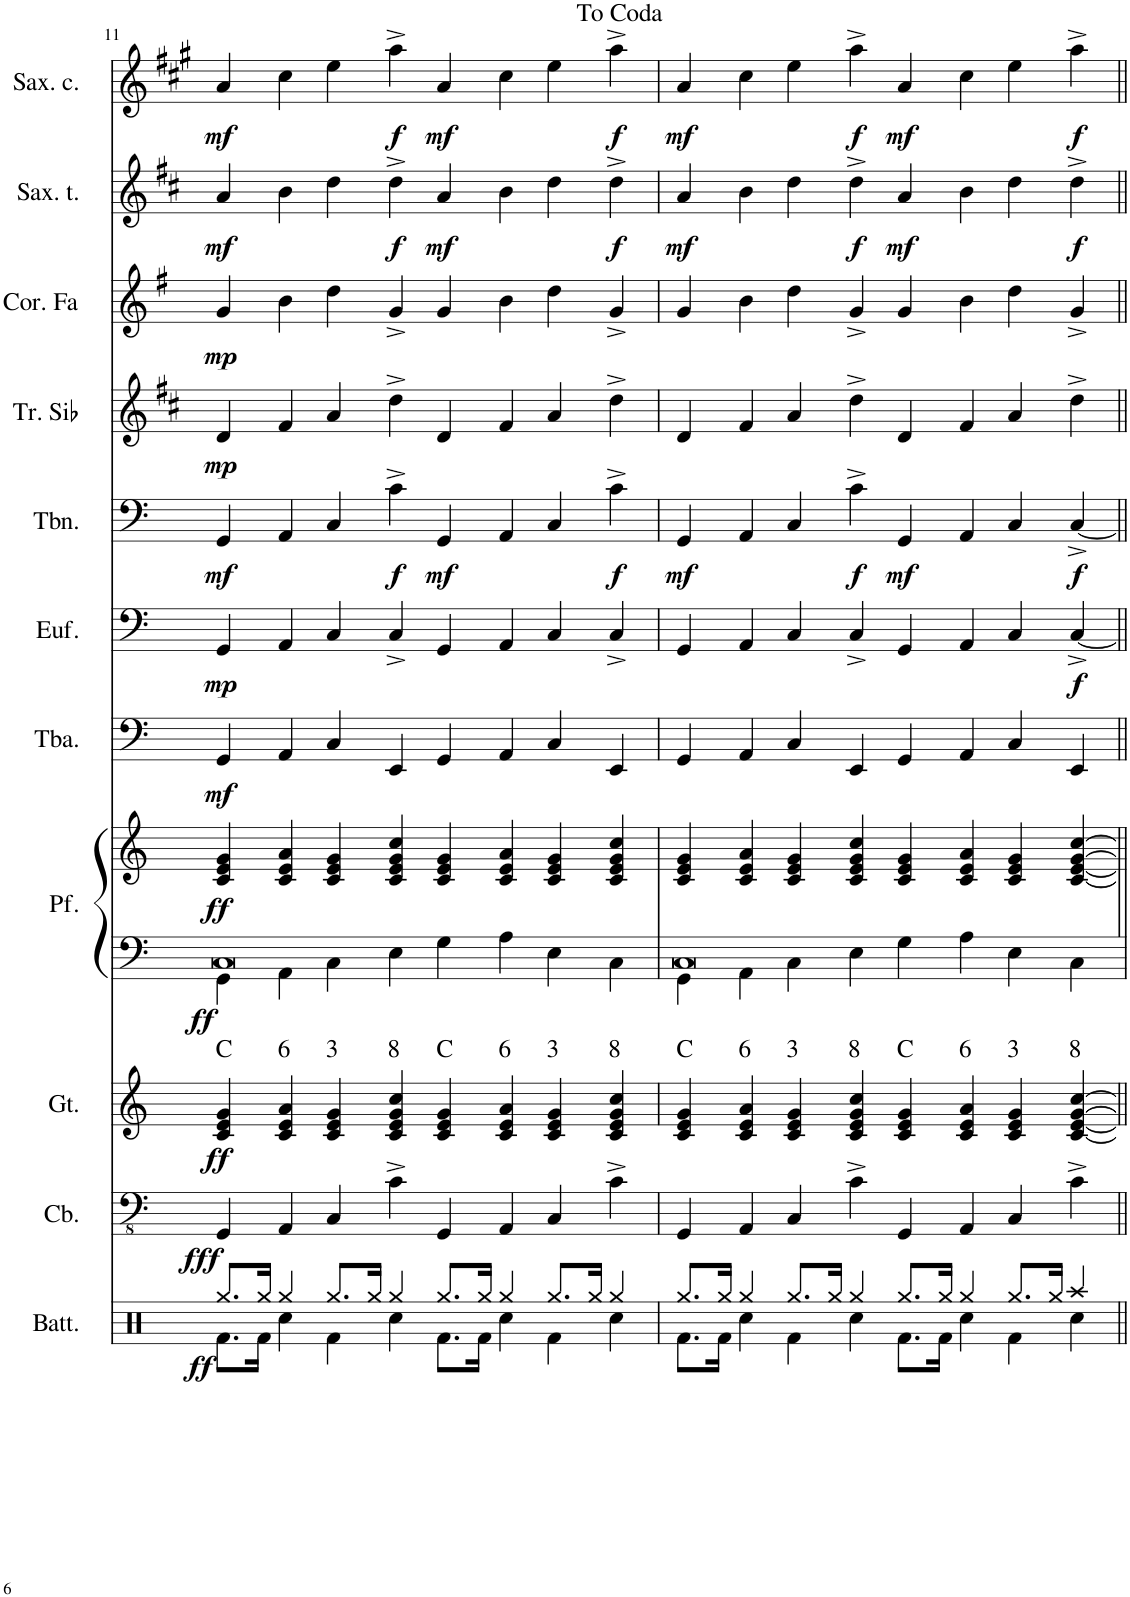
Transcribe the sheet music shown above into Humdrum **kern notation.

**kern	**dynam	**kern	**dynam	**kern	**dynam	**harte	**kern	**kern	**dynam	**kern	**dynam	**kern	**dynam	**kern	**dynam	**kern	**dynam	**kern	**dynam	**kern	**dynam	**kern	**dynam
*part11	*part11	*part10	*part10	*part9	*part9	*part9	*part8	*part8	*part8	*part7	*part7	*part6	*part6	*part5	*part5	*part4	*part4	*part3	*part3	*part2	*part2	*part1	*part1
*staff12	*staff12	*staff11	*staff11	*staff10	*staff10	*	*staff9	*staff8	*staff8/9	*staff7	*staff7	*staff6	*staff6	*staff5	*staff5	*staff4	*staff4	*staff3	*staff3	*staff2	*staff2	*staff1	*staff1
*I"Batteria Drumset	*	*I"Contrabbasso Double bass	*	*I"Guitalele	*	*	*I"Piano	*	*	*I"Tuba	*	*I"Bombardino Euphonium	*	*I"Trombone	*	*I"Tromba in Sib Bb Trumpet	*	*I"Corno in Fa F Horn	*	*I"Sassofono tenore Tenor saxophone	*	*I"Sassofono contralto Alto saxophone	*
*I'Batt.	*	*I'Cb.	*	*I'Gt.	*	*	*	*	*	*I'Tba.	*	*	*	*I'Tbn.	*	*I'Tr. Sib	*	*I'Cor. Fa	*	*	*	*	*
!!LO:PB:g=z
*clefX	*	*clefFv4	*	*clefG2	*	*	*clefF4	*clefG2	*	*clefF4	*	*clefF4	*	*clefF4	*	*clefG2	*	*clefG2	*	*clefG2	*	*clefG2	*
*	*	*	*	*	*	*	*	*	*	*	*	*	*	*	*	*Trd1c2	*	*Trd4c7	*	*Trd8c14	*	*Trd5c9	*
*k[]	*	*k[]	*	*k[]	*	*	*k[]	*k[]	*	*k[]	*	*k[]	*	*k[]	*	*k[f#c#]	*	*k[f#]	*	*k[f#c#]	*	*k[f#c#g#]	*
*M8/4	*	*M8/4	*	*M8/4	*	*	*M8/4	*M8/4	*	*M8/4	*	*M8/4	*	*M8/4	*	*M8/4	*	*M8/4	*	*M8/4	*	*M8/4	*
=11	=11	=11	=11	=11	=11	=11	=11	=11	=11	=11	=11	=11	=11	=11	=11	=11	=11	=11	=11	=11	=11	=11	=11
*^	*	*	*	*	*	*	*^	*	*	*	*	*	*	*	*	*	*	*	*	*	*	*	*
!	!	!LO:DY:b	!	!LO:DY:b	!	!LO:DY:b	!	!	!	!	!LO:DY:b=2	!	!	!	!	!	!	!	!	!	!	!	!	!	!
!	!	!	!	!	!	!	!	!	!	!	!LO:DY:n=1:b	!	!LO:DY:b	!	!LO:DY:b	!	!LO:DY:b	!	!LO:DY:b	!	!LO:DY:b	!	!LO:DY:b	!	!LO:DY:b
8.Rgg/L	8.Rf\L	ff	4GGG/	fff	4c/ 4e/ 4g/	ff	C:maj	0C	4GG\	4c/ 4e/ 4g/	ff ff	4GG/	mf	4GG/	mp	4GG/	mf	4d/	mp	4g/	mp	4a/	mf	4a/	mf
16Rgg/Jk	16Rf\Jk	.	.	.	.	.	.	.	.	.	.	.	.	.	.	.	.	.	.	.	.	.	.	.	.
!	!	!	!	!	!	!	!LO:H:kt=6	!	!	!	!	!	!	!	!	!	!	!	!	!	!	!	!	!	!
4Rgg/	4Rcc\	.	4AAA/	.	4c/ 4e/ 4a/	.	N	.	4AA\	4c/ 4e/ 4a/	.	4AA/	.	4AA/	.	4AA/	.	4f#/	.	4b\	.	4b\	.	4cc#\	.
!	!	!	!	!	!	!	!LO:H:kt=3	!	!	!	!	!	!	!	!	!	!	!	!	!	!	!	!	!	!
8.Rgg/L	4Rf\	.	4CC/	.	4c/ 4e/ 4g/	.	N	.	4C\	4c/ 4e/ 4g/	.	4C/	.	4C/	.	4C/	.	4a/	.	4dd\	.	4dd\	.	4ee\	.
16Rgg/Jk	.	.	.	.	.	.	.	.	.	.	.	.	.	.	.	.	.	.	.	.	.	.	.	.	.
!	!	!	!	!	!	!	!LO:H:kt=8	!	!	!	!	!	!	!	!	!	!LO:DY:b	!	!	!	!	!	!LO:DY:b	!	!LO:DY:b
4Rgg/	4Rcc\	.	4C^\	.	4c/ 4e/ 4g/ 4cc/	.	N	.	4E\	4c/ 4e/ 4g/ 4cc/	.	4EE/	.	4C^/	.	4c^\	f	4dd^\	.	4g^/	.	4dd^\	f	4aa^\	f
!	!	!	!	!	!	!	!	!	!	!	!	!	!	!	!	!	!LO:DY:b	!	!	!	!	!	!LO:DY:b	!	!LO:DY:b
8.Rgg/L	8.Rf\L	.	4GGG/	.	4c/ 4e/ 4g/	.	C:maj	.	4G\	4c/ 4e/ 4g/	.	4GG/	.	4GG/	.	4GG/	mf	4d/	.	4g/	.	4a/	mf	4a/	mf
16Rgg/Jk	16Rf\Jk	.	.	.	.	.	.	.	.	.	.	.	.	.	.	.	.	.	.	.	.	.	.	.	.
!	!	!	!	!	!	!	!LO:H:kt=6	!	!	!	!	!	!	!	!	!	!	!	!	!	!	!	!	!	!
4Rgg/	4Rcc\	.	4AAA/	.	4c/ 4e/ 4a/	.	N	.	4A\	4c/ 4e/ 4a/	.	4AA/	.	4AA/	.	4AA/	.	4f#/	.	4b\	.	4b\	.	4cc#\	.
!	!	!	!	!	!	!	!LO:H:kt=3	!	!	!	!	!	!	!	!	!	!	!	!	!	!	!	!	!	!
8.Rgg/L	4Rf\	.	4CC/	.	4c/ 4e/ 4g/	.	N	.	4E\	4c/ 4e/ 4g/	.	4C/	.	4C/	.	4C/	.	4a/	.	4dd\	.	4dd\	.	4ee\	.
16Rgg/Jk	.	.	.	.	.	.	.	.	.	.	.	.	.	.	.	.	.	.	.	.	.	.	.	.	.
!	!	!	!	!	!	!	!LO:H:kt=8	!	!	!	!	!	!	!	!	!	!LO:DY:b	!	!	!	!	!	!LO:DY:b	!	!LO:DY:b
4Rgg/	4Rcc\	.	4C^\	.	4c/ 4e/ 4g/ 4cc/	.	N	.	4C\	4c/ 4e/ 4g/ 4cc/	.	4EE/	.	4C^/	.	4c^\	f	4dd^\	.	4g^/	.	4dd^\	f	4aa^\	f
=12	=12	=12	=12	=12	=12	=12	=12	=12	=12	=12	=12	=12	=12	=12	=12	=12	=12	=12	=12	=12	=12	=12	=12	=12	=12
!	!	!	!	!	!	!	!	!	!	!	!	!	!	!	!	!	!LO:DY:b	!	!	!	!	!	!LO:DY:b	!	!LO:DY:b
8.Rgg/L	8.Rf\L	.	4GGG/	.	4c/ 4e/ 4g/	.	C:maj	0C	4GG\	4c/ 4e/ 4g/	.	4GG/	.	4GG/	.	4GG/	mf	4d/	.	4g/	.	4a/	mf	4a/	mf
16Rgg/Jk	16Rf\Jk	.	.	.	.	.	.	.	.	.	.	.	.	.	.	.	.	.	.	.	.	.	.	.	.
!	!	!	!	!	!	!	!LO:H:kt=6	!	!	!	!	!	!	!	!	!	!	!	!	!	!	!	!	!	!
4Rgg/	4Rcc\	.	4AAA/	.	4c/ 4e/ 4a/	.	N	.	4AA\	4c/ 4e/ 4a/	.	4AA/	.	4AA/	.	4AA/	.	4f#/	.	4b\	.	4b\	.	4cc#\	.
!	!	!	!	!	!	!	!LO:H:kt=3	!	!	!	!	!	!	!	!	!	!	!	!	!	!	!	!	!	!
8.Rgg/L	4Rf\	.	4CC/	.	4c/ 4e/ 4g/	.	N	.	4C\	4c/ 4e/ 4g/	.	4C/	.	4C/	.	4C/	.	4a/	.	4dd\	.	4dd\	.	4ee\	.
16Rgg/Jk	.	.	.	.	.	.	.	.	.	.	.	.	.	.	.	.	.	.	.	.	.	.	.	.	.
!	!	!	!	!	!	!	!LO:H:kt=8	!	!	!	!	!	!	!	!	!	!LO:DY:b	!	!	!	!	!	!LO:DY:b	!	!LO:DY:b
4Rgg/	4Rcc\	.	4C^\	.	4c/ 4e/ 4g/ 4cc/	.	N	.	4E\	4c/ 4e/ 4g/ 4cc/	.	4EE/	.	4C^/	.	4c^\	f	4dd^\	.	4g^/	.	4dd^\	f	4aa^\	f
!	!	!	!	!	!	!	!	!	!	!	!	!	!	!	!	!	!LO:DY:b	!	!	!	!	!	!LO:DY:b	!	!LO:DY:b
8.Rgg/L	8.Rf\L	.	4GGG/	.	4c/ 4e/ 4g/	.	C:maj	.	4G\	4c/ 4e/ 4g/	.	4GG/	.	4GG/	.	4GG/	mf	4d/	.	4g/	.	4a/	mf	4a/	mf
16Rgg/Jk	16Rf\Jk	.	.	.	.	.	.	.	.	.	.	.	.	.	.	.	.	.	.	.	.	.	.	.	.
!	!	!	!	!	!	!	!LO:H:kt=6	!	!	!	!	!	!	!	!	!	!	!	!	!	!	!	!	!	!
4Rgg/	4Rcc\	.	4AAA/	.	4c/ 4e/ 4a/	.	N	.	4A\	4c/ 4e/ 4a/	.	4AA/	.	4AA/	.	4AA/	.	4f#/	.	4b\	.	4b\	.	4cc#\	.
!	!	!	!	!	!	!	!LO:H:kt=3	!	!	!	!	!	!	!	!	!	!	!	!	!	!	!	!	!	!
8.Rgg/L	4Rf\	.	4CC/	.	4c/ 4e/ 4g/	.	N	.	4E\	4c/ 4e/ 4g/	.	4C/	.	4C/	.	4C/	.	4a/	.	4dd\	.	4dd\	.	4ee\	.
16Rgg/Jk	.	.	.	.	.	.	.	.	.	.	.	.	.	.	.	.	.	.	.	.	.	.	.	.	.
!	!	!	!	!	!	!	!LO:H:kt=8	!	!	!	!	!	!	!	!LO:DY:b	!	!LO:DY:b	!	!	!	!	!	!LO:DY:b	!	!LO:DY:b
4Raa/	4Rcc\	.	4C^\	.	[4c/ [4e/ [4g/ [4cc/	.	N	.	4C\	[4c/ [4e/ [4g/ [4cc/	.	4EE/	.	[4C^/	f	[4C^/	f	4dd^\	.	4g^/	.	4dd^\	f	4aa^\	f
*v	*v	*	*	*	*	*	*	*v	*v	*	*	*	*	*	*	*	*	*	*	*	*	*	*	*	*
=||	=||	=||	=||	=||	=||	=||	=||	=||	=||	=||	=||	=||	=||	=||	=||	=||	=||	=||	=||	=||	=||	=||	=||
*-	*-	*-	*-	*-	*-	*-	*-	*-	*-	*-	*-	*-	*-	*-	*-	*-	*-	*-	*-	*-	*-	*-	*-
